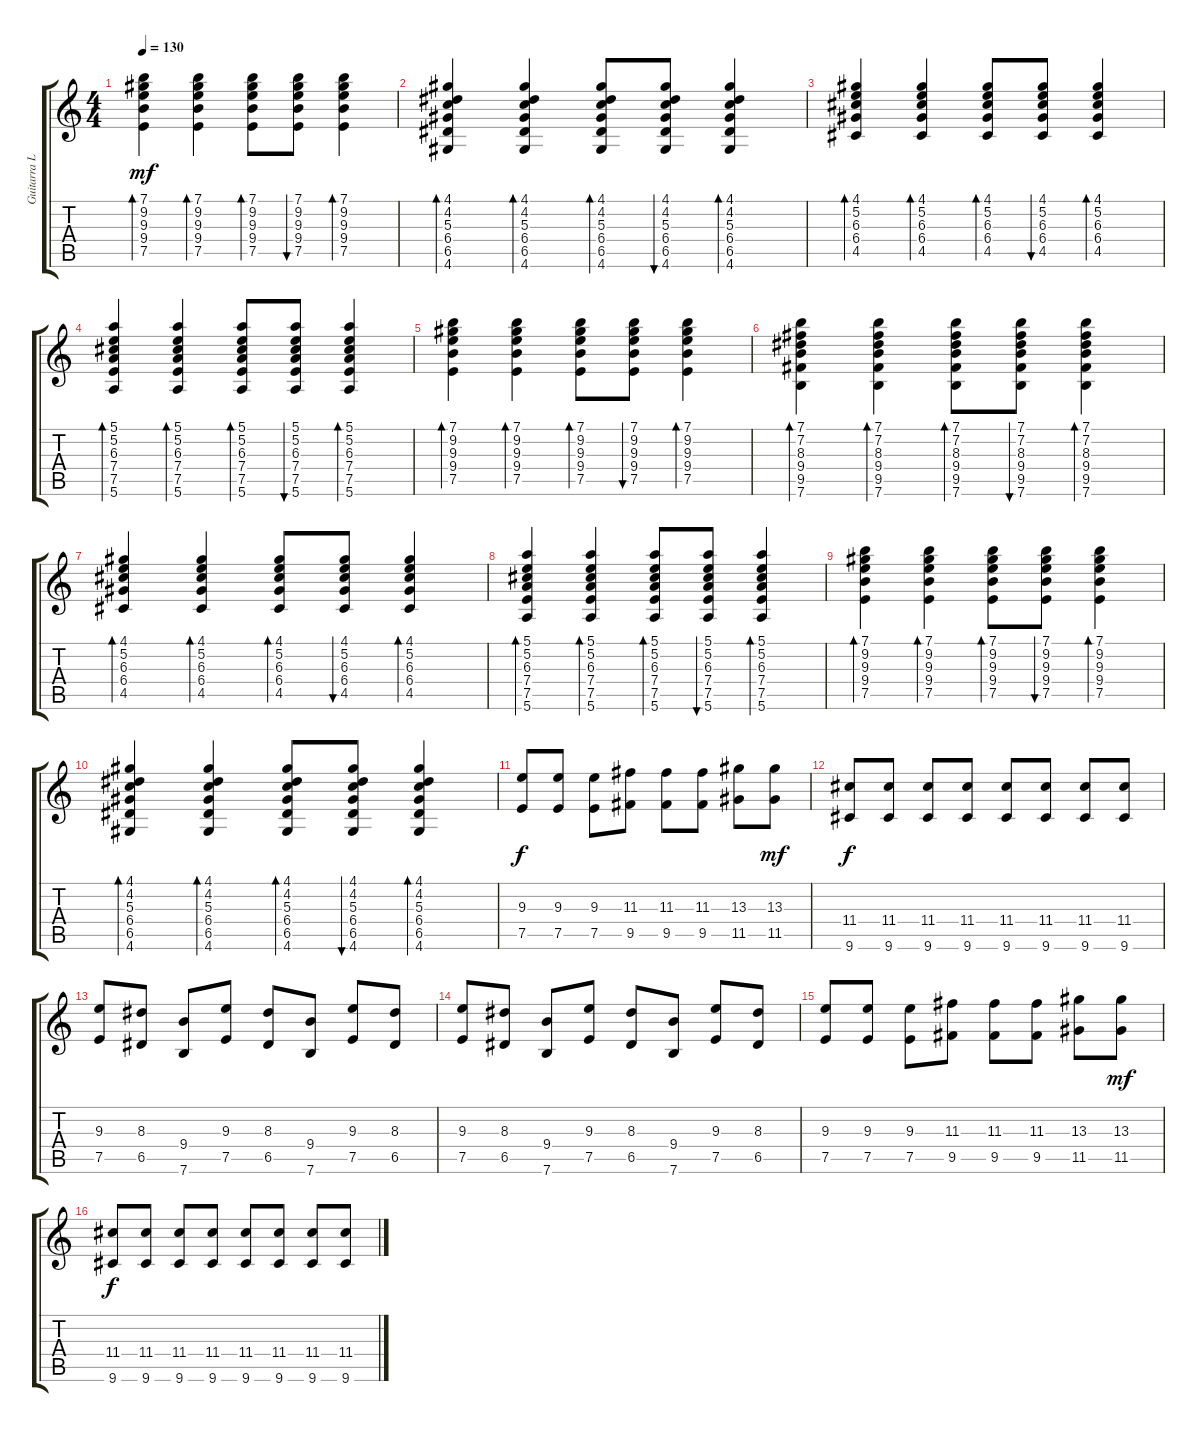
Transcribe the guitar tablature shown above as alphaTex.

\track ("" "Guitarra L") {instrument distortionguitar}
\staff {score tabs}
\tuning (E4 B3 G3 D3 A2 E2) {hide}
\ts (4 4)
\tempo 130
\clef g2
\ks c
(7.1 9.2 9.3 9.4 7.5).4{bd 60 dy mf} (7.1 9.2 9.3 9.4 7.5).4{bd 60} (7.1 9.2 9.3 9.4 7.5).8{bd 60} (7.1 9.2 9.3 9.4 7.5).8{bu 60} (7.1 9.2 9.3 9.4 7.5).4{bd 60} |
(4.1 4.2 5.3 6.4 6.5 4.6).4{bd 60} (4.1 4.2 5.3 6.4 6.5 4.6).4{bd 60} (4.1 4.2 5.3 6.4 6.5 4.6).8{bd 60} (4.1 4.2 5.3 6.4 6.5 4.6).8{bu 60} (4.1 4.2 5.3 6.4 6.5 4.6).4{bd 60} |
(4.1 5.2 6.3 6.4 4.5).4{bd 60} (4.1 5.2 6.3 6.4 4.5).4{bd 60} (4.1 5.2 6.3 6.4 4.5).8{bd 60} (4.1 5.2 6.3 6.4 4.5).8{bu 60} (4.1 5.2 6.3 6.4 4.5).4{bd 60} |
(5.1 5.2 6.3 7.4 7.5 5.6).4{bd 60} (5.1 5.2 6.3 7.4 7.5 5.6).4{bd 60} (5.1 5.2 6.3 7.4 7.5 5.6).8{bd 60} (5.1 5.2 6.3 7.4 7.5 5.6).8{bu 60} (5.1 5.2 6.3 7.4 7.5 5.6).4{bd 60} |
(7.1 9.2 9.3 9.4 7.5).4{bd 60} (7.1 9.2 9.3 9.4 7.5).4{bd 60} (7.1 9.2 9.3 9.4 7.5).8{bd 60} (7.1 9.2 9.3 9.4 7.5).8{bu 60} (7.1 9.2 9.3 9.4 7.5).4{bd 60} |
(7.1 7.2 8.3 9.4 9.5 7.6).4{bd 60} (7.1 7.2 8.3 9.4 9.5 7.6).4{bd 60} (7.1 7.2 8.3 9.4 9.5 7.6).8{bd 60} (7.1 7.2 8.3 9.4 9.5 7.6).8{bu 60} (7.1 7.2 8.3 9.4 9.5 7.6).4{bd 60} |
(4.1 5.2 6.3 6.4 4.5).4{bd 60} (4.1 5.2 6.3 6.4 4.5).4{bd 60} (4.1 5.2 6.3 6.4 4.5).8{bd 60} (4.1 5.2 6.3 6.4 4.5).8{bu 60} (4.1 5.2 6.3 6.4 4.5).4{bd 60} |
(5.1 5.2 6.3 7.4 7.5 5.6).4{bd 60} (5.1 5.2 6.3 7.4 7.5 5.6).4{bd 60} (5.1 5.2 6.3 7.4 7.5 5.6).8{bd 60} (5.1 5.2 6.3 7.4 7.5 5.6).8{bu 60} (5.1 5.2 6.3 7.4 7.5 5.6).4{bd 60} |
(7.1 9.2 9.3 9.4 7.5).4{bd 60} (7.1 9.2 9.3 9.4 7.5).4{bd 60} (7.1 9.2 9.3 9.4 7.5).8{bd 60} (7.1 9.2 9.3 9.4 7.5).8{bu 60} (7.1 9.2 9.3 9.4 7.5).4{bd 60} |
(4.1 4.2 5.3 6.4 6.5 4.6).4{bd 60} (4.1 4.2 5.3 6.4 6.5 4.6).4{bd 60} (4.1 4.2 5.3 6.4 6.5 4.6).8{bd 60} (4.1 4.2 5.3 6.4 6.5 4.6).8{bu 60} (4.1 4.2 5.3 6.4 6.5 4.6).4{bd 60} |
(9.3 7.5).8{dy f} (9.3 7.5).8 (9.3 7.5).8 (11.3 9.5).8 (11.3 9.5).8 (11.3 9.5).8 (13.3 11.5).8 (13.3 11.5).8{dy mf} |
(11.4 9.6).8{dy f} (11.4 9.6).8 (11.4 9.6).8 (11.4 9.6).8 (11.4 9.6).8 (11.4 9.6).8 (11.4 9.6).8 (11.4 9.6).8 |
(9.3 7.5).8 (8.3 6.5).8 (9.4 7.6).8 (9.3 7.5).8 (8.3 6.5).8 (9.4 7.6).8 (9.3 7.5).8 (8.3 6.5).8 |
(9.3 7.5).8 (8.3 6.5).8 (9.4 7.6).8 (9.3 7.5).8 (8.3 6.5).8 (9.4 7.6).8 (9.3 7.5).8 (8.3 6.5).8 |
(9.3 7.5).8 (9.3 7.5).8 (9.3 7.5).8 (11.3 9.5).8 (11.3 9.5).8 (11.3 9.5).8 (13.3 11.5).8 (13.3 11.5).8{dy mf} |
(11.4 9.6).8{dy f} (11.4 9.6).8 (11.4 9.6).8 (11.4 9.6).8 (11.4 9.6).8 (11.4 9.6).8 (11.4 9.6).8 (11.4 9.6).8
